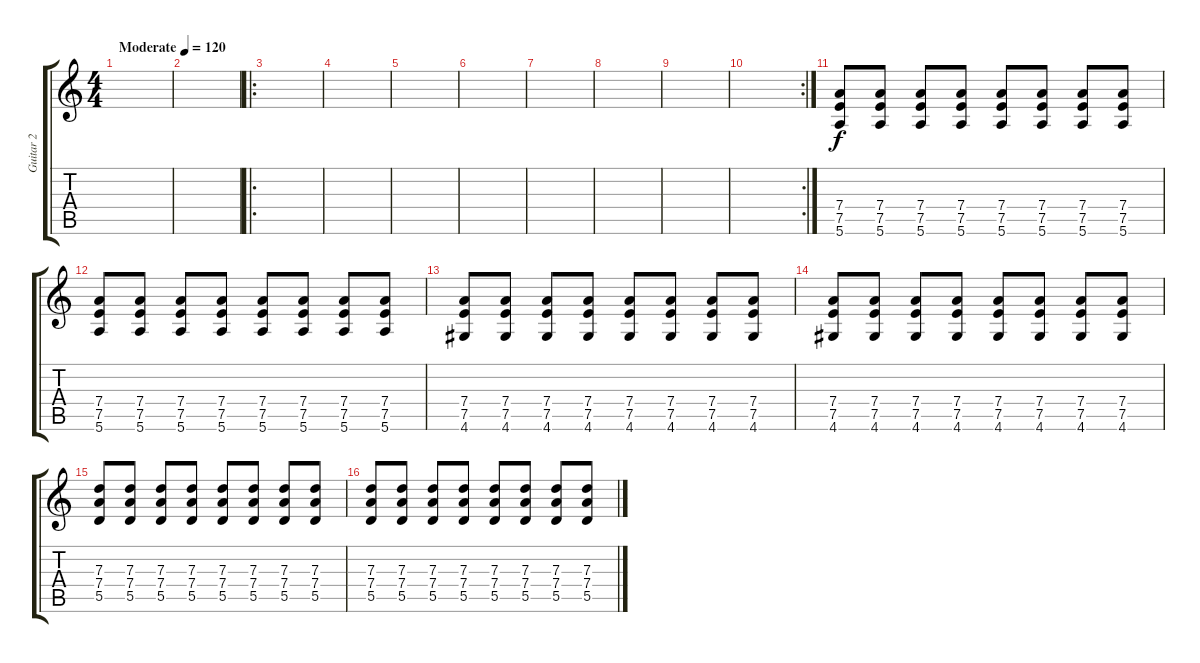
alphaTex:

\track ("Guitar 2" "Guitar 2") {instrument electricguitarclean}
\staff {score tabs}
\tuning (E4 B3 G3 D3 A2 E2) {hide}
\ts (4 4)
\tempo (120 "Moderate")
\clef g2
\ks c
|
|
\ro
|
|
|
|
|
|
|
\rc 2
|
(7.4 7.5 5.6).8 (7.4 7.5 5.6).8 (7.4 7.5 5.6).8 (7.4 7.5 5.6).8 (7.4 7.5 5.6).8 (7.4 7.5 5.6).8 (7.4 7.5 5.6).8 (7.4 7.5 5.6).8 |
(7.4 7.5 5.6).8 (7.4 7.5 5.6).8 (7.4 7.5 5.6).8 (7.4 7.5 5.6).8 (7.4 7.5 5.6).8 (7.4 7.5 5.6).8 (7.4 7.5 5.6).8 (7.4 7.5 5.6).8 |
(7.4 7.5 4.6).8 (7.4 7.5 4.6).8 (7.4 7.5 4.6).8 (7.4 7.5 4.6).8 (7.4 7.5 4.6).8 (7.4 7.5 4.6).8 (7.4 7.5 4.6).8 (7.4 7.5 4.6).8 |
(7.4 7.5 4.6).8 (7.4 7.5 4.6).8 (7.4 7.5 4.6).8 (7.4 7.5 4.6).8 (7.4 7.5 4.6).8 (7.4 7.5 4.6).8 (7.4 7.5 4.6).8 (7.4 7.5 4.6).8 |
(7.3 7.4 5.5).8 (7.3 7.4 5.5).8 (7.3 7.4 5.5).8 (7.3 7.4 5.5).8 (7.3 7.4 5.5).8 (7.3 7.4 5.5).8 (7.3 7.4 5.5).8 (7.3 7.4 5.5).8 |
(7.3 7.4 5.5).8 (7.3 7.4 5.5).8 (7.3 7.4 5.5).8 (7.3 7.4 5.5).8 (7.3 7.4 5.5).8 (7.3 7.4 5.5).8 (7.3 7.4 5.5).8 (7.3 7.4 5.5).8
